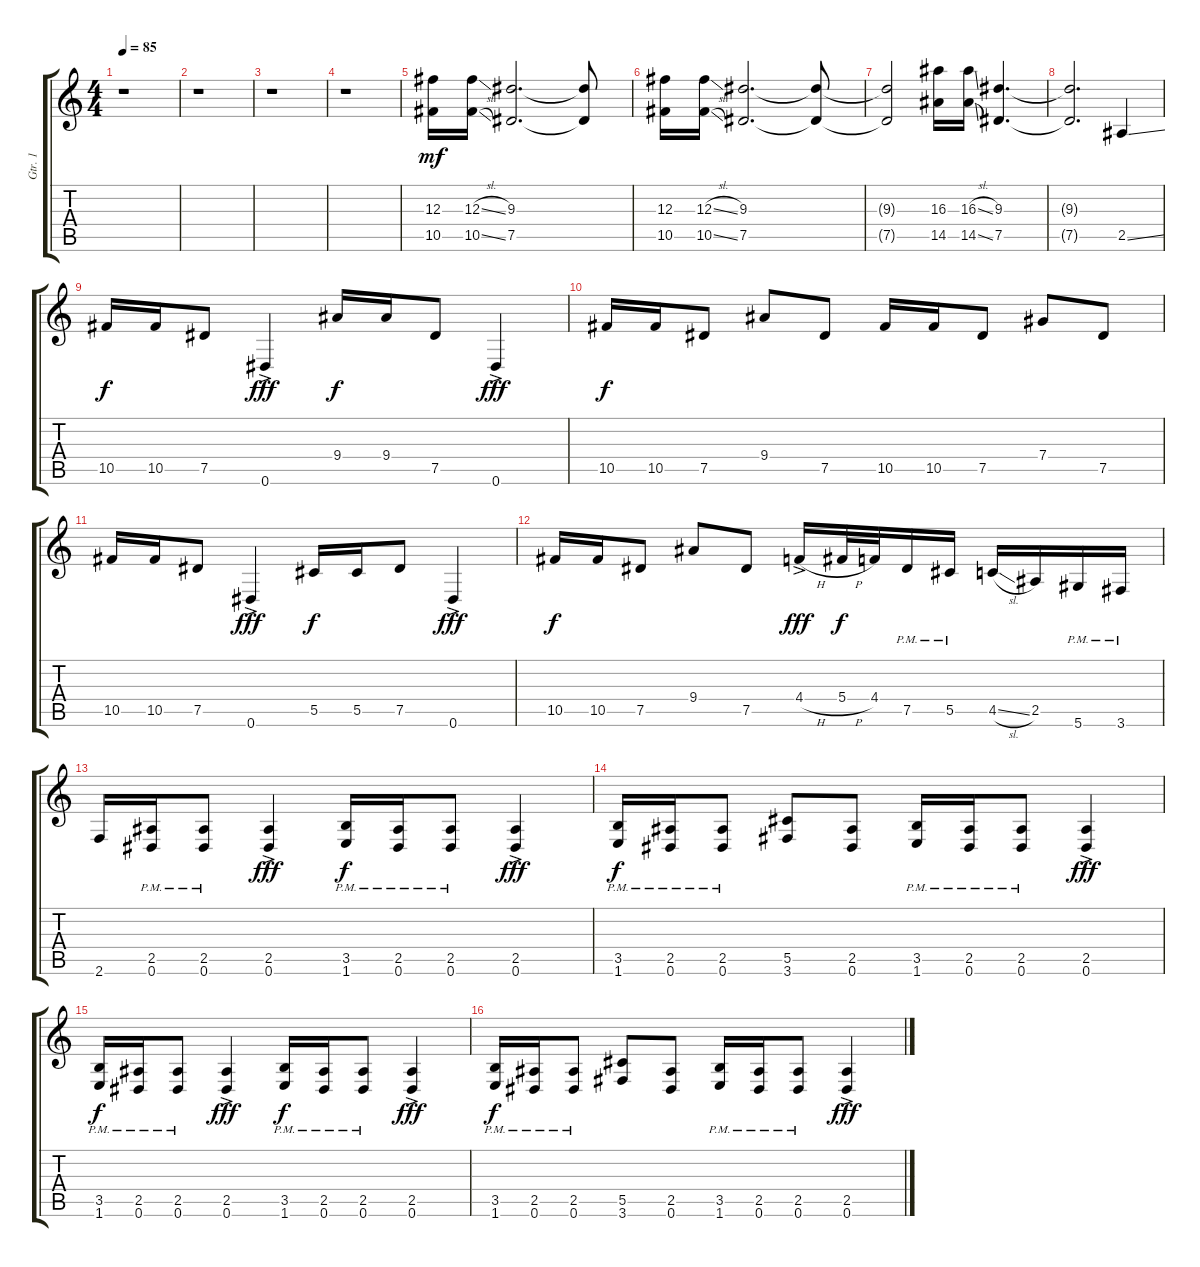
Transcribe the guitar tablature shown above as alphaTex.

\track ("Gtr. 1" "Gtr. 1") {instrument distortionguitar}
\staff {score tabs}
\tuning (Eb4 Bb3 Gb3 Db3 Ab2 Eb2) {hide}
\ts (4 4)
\tempo 85
\clef g2
\ks c
r.1{dy mf instrument distortionguitar} |
r.1 |
r.1 |
r.1 |
(12.3 10.5).16 (12.3{sl} 10.5{sl}).16 (9.3 7.5).2{d} (9.3{t} 7.5{t}).8 |
(12.3 10.5).16 (12.3{sl} 10.5{sl}).16 (9.3 7.5).2{d} (9.3{t} 7.5{t}).8 |
(9.3{t} 7.5{t}).2 (16.3 14.5).16 (16.3{sl} 14.5{sl}).16 (9.3 7.5).4{d} |
(9.3{t} 7.5{t}).2{d} 2.5{ss}.4 |
10.5.16{dy f} 10.5.16 7.5.8 0.6{ac}.4{dy fff} 9.4.16{dy f} 9.4.16 7.5.8 0.6{ac}.4{dy fff} |
10.5.16{dy f} 10.5.16 7.5.8 9.4.8 7.5.8 10.5.16 10.5.16 7.5.8 7.4.8 7.5.8 |
10.5.16 10.5.16 7.5.8 0.6{ac}.4{dy fff} 5.5.16{dy f} 5.5.16 7.5.8 0.6{ac}.4{dy fff} |
10.5.16{dy f} 10.5.16 7.5.8 9.4.8 7.5.8 4.4{h ac}.16{dy fff} 5.4{h}.32{dy f} 4.4.32 7.5{pm}.16 5.5{pm}.16 4.5{sl}.16 2.5.16 5.6{pm}.16 3.6{pm}.16 |
2.6.16 (2.5{pm} 0.6{pm}).16 (2.5{pm} 0.6{pm}).8 (2.5{ac} 0.6{ac}).4{dy fff} (3.5{pm} 1.6{pm}).16{dy f} (2.5{pm} 0.6{pm}).16 (2.5{pm} 0.6{pm}).8 (2.5{ac} 0.6{ac}).4{dy fff} |
(3.5{pm} 1.6{pm}).16{dy f} (2.5{pm} 0.6{pm}).16 (2.5{pm} 0.6{pm}).8 (5.5 3.6).8 (2.5 0.6).8 (3.5{pm} 1.6{pm}).16 (2.5{pm} 0.6{pm}).16 (2.5{pm} 0.6{pm}).8 (2.5{ac} 0.6{ac}).4{dy fff} |
(3.5{pm} 1.6{pm}).16{dy f} (2.5{pm} 0.6{pm}).16 (2.5{pm} 0.6{pm}).8 (2.5{ac} 0.6{ac}).4{dy fff} (3.5{pm} 1.6{pm}).16{dy f} (2.5{pm} 0.6{pm}).16 (2.5{pm} 0.6{pm}).8 (2.5{ac} 0.6{ac}).4{dy fff} |
(3.5{pm} 1.6{pm}).16{dy f} (2.5{pm} 0.6{pm}).16 (2.5{pm} 0.6{pm}).8 (5.5 3.6).8 (2.5 0.6).8 (3.5{pm} 1.6{pm}).16 (2.5{pm} 0.6{pm}).16 (2.5{pm} 0.6{pm}).8 (2.5{ac} 0.6{ac}).4{dy fff}
